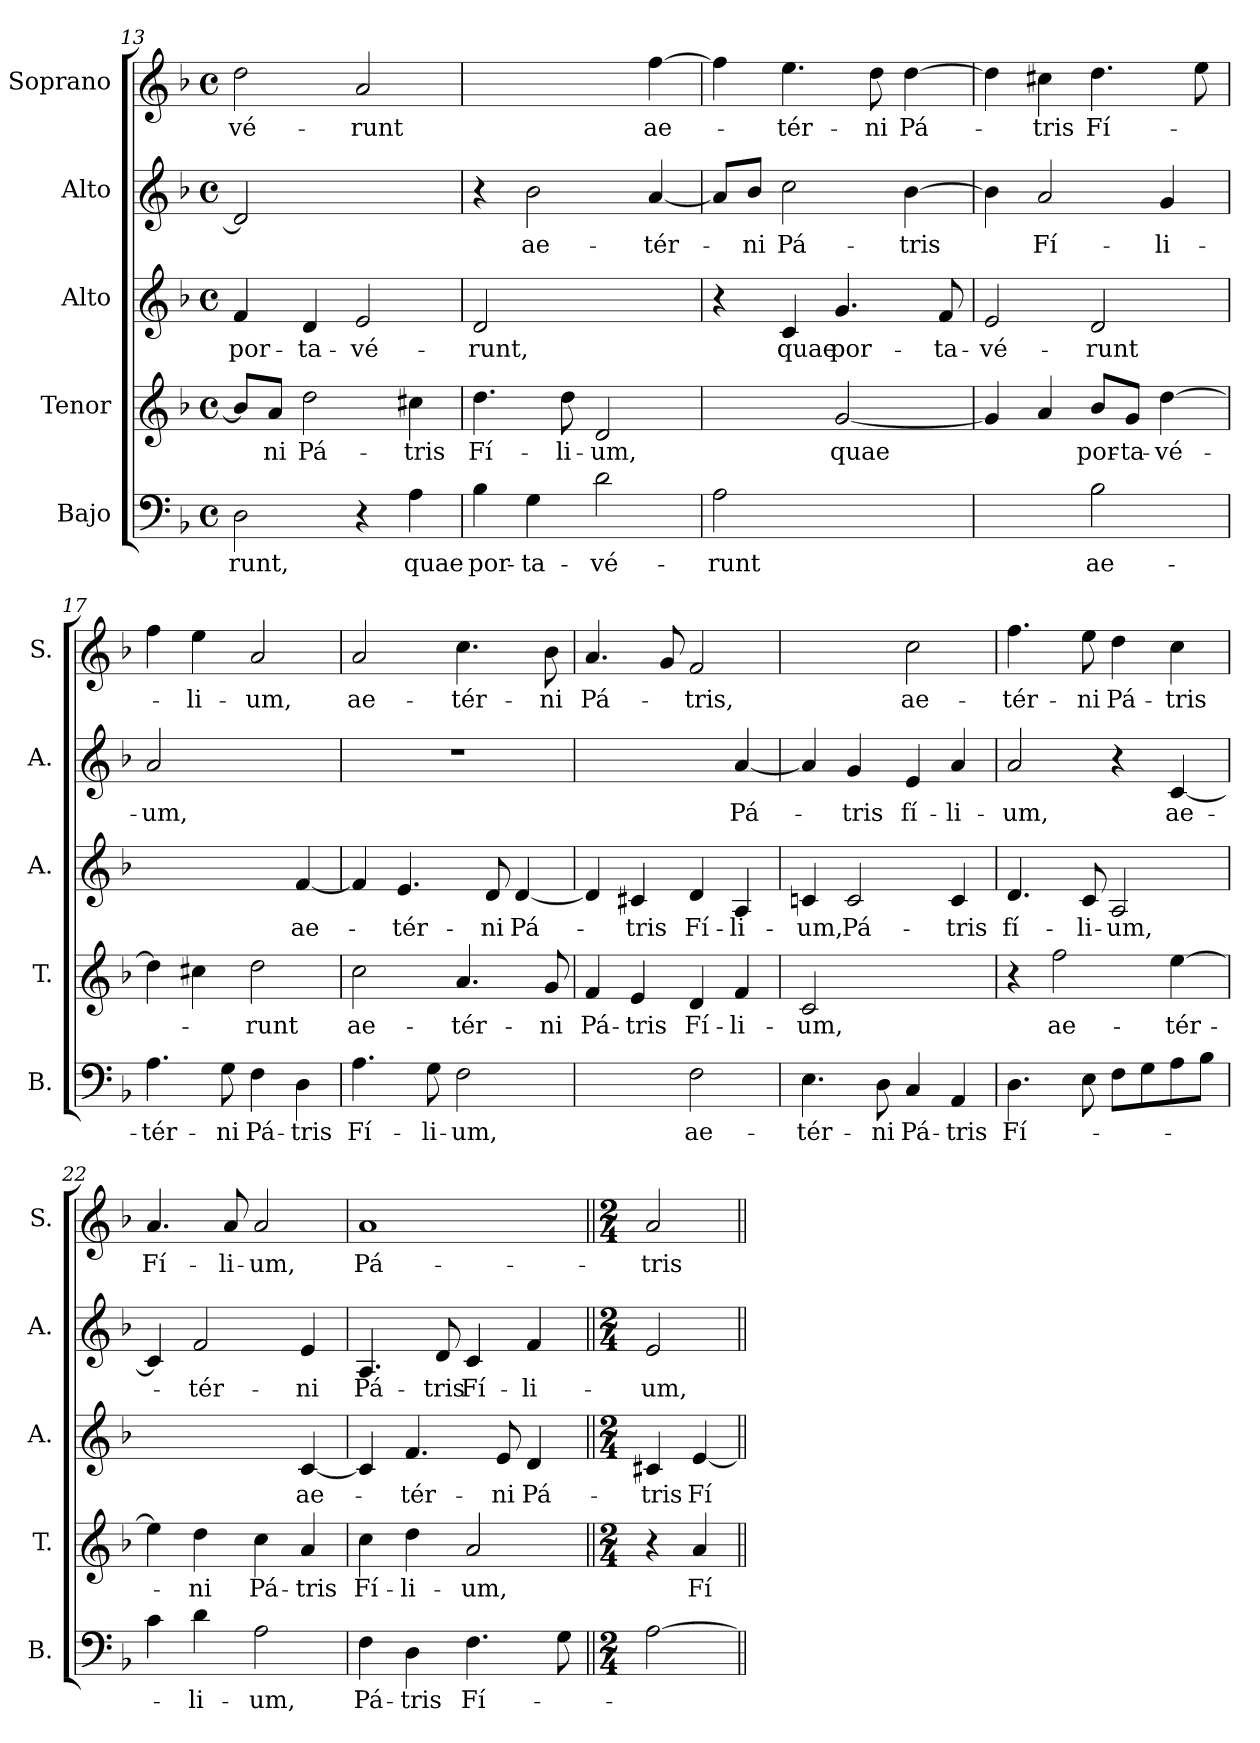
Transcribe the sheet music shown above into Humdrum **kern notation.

**kern	**text	**kern	**text	**kern	**text	**kern	**text	**kern	**text
*part5	*part5	*part4	*part4	*part3	*part3	*part2	*part2	*part1	*part1
*staff5	*staff5	*staff4	*staff4	*staff3	*staff3	*staff2	*staff2	*staff1	*staff1
*I"Bajo	*	*I"Tenor	*	*I"Alto	*	*I"Alto	*	*I"Soprano	*
*I'B.	*	*I'T.	*	*I'A.	*	*I'A.	*	*I'S.	*
*clefF4	*	*clefG2	*	*clefG2	*	*clefG2	*	*clefG2	*
*k[b-]	*	*k[b-]	*	*k[b-]	*	*k[b-]	*	*k[b-]	*
*F:	*	*F:	*	*F:	*	*F:	*	*F:	*
*M4/4	*	*M4/4	*	*M4/4	*	*M4/4	*	*M4/4	*
*met(c)	*	*met(c)	*	*met(c)	*	*met(c)	*	*met(c)	*
=13	=13	=13	=13	=13	=13	=13	=13	=13	=13
!	!LO:LY:b	!	!	!	!LO:LY:b	!	!	!	!LO:LY:b
2D\	-runt,	8b-/L]	.	4f/	por-	2d/]	.	2dd\	-vé-
!	!	!	!LO:LY:b	!	!	!	!	!	!
.	.	8a/J	-ni	.	.	.	.	.	.
!	!	!	!LO:LY:b	!	!LO:LY:b	!	!	!	!
.	.	2dd\	Pá-	4d/	-ta-	.	.	.	.
!	!	!	!	!	!LO:LY:b	!	!	!	!LO:LY:b
4r	.	.	.	2e/	-vé-	2ryy	.	2a/	-runt
!	!LO:LY:b	!	!LO:LY:b	!	!	!	!	!	!
4A\	quae	4cc#X\	-tris	.	.	.	.	.	.
=14	=14	=14	=14	=14	=14	=14	=14	=14	=14
!	!LO:LY:b	!	!LO:LY:b	!	!LO:LY:b	!	!	!	!
4B-\	por-	4.dd\	Fí-	2d/	-runt,	4r	.	2.ryy	.
!	!LO:LY:b	!	!	!	!	!	!LO:LY:b	!	!
4G\	-ta-	.	.	.	.	2b-\	ae-	.	.
!	!	!	!LO:LY:b	!	!	!	!	!	!
.	.	8dd\	-li-	.	.	.	.	.	.
!	!LO:LY:b	!	!LO:LY:b	!	!	!	!	!	!
2d\	-vé-	2d/	-um,	2ryy	.	.	.	.	.
!	!	!	!	!	!	!	!LO:LY:b	!	!LO:LY:b
.	.	.	.	.	.	[<4a/	-tér-	[>4ff\	ae-
=15	=15	=15	=15	=15	=15	=15	=15	=15	=15
!	!LO:LY:b	!	!	!	!	!	!	!	!
2A\	-runt	2ryy	.	4r	.	8a/L]	.	4ff\]	.
!	!	!	!	!	!	!	!LO:LY:b	!	!
.	.	.	.	.	.	8b-/J	-ni	.	.
!	!	!	!	!	!LO:LY:b	!	!LO:LY:b	!	!LO:LY:b
.	.	.	.	4c/	quae	2cc\	Pá-	4.ee\	-tér-
!	!	!	!LO:LY:b	!	!LO:LY:b	!	!	!	!
2ryy	.	[<2g/	quae	4.g/	por-	.	.	.	.
!	!	!	!	!	!	!	!	!	!LO:LY:b
.	.	.	.	.	.	.	.	8dd\	-ni
!	!	!	!	!	!	!	!LO:LY:b	!	!LO:LY:b
.	.	.	.	.	.	[<4b-\	-tris	[<4dd\	Pá-
!	!	!	!	!	!LO:LY:b	!	!	!	!
.	.	.	.	8f/	-ta-	.	.	.	.
!!LO:LB:g=z
=16	=16	=16	=16	=16	=16	=16	=16	=16	=16
!	!	!	!	!	!LO:LY:b	!	!	!	!
2ryy	.	4g/]	.	2e/	-vé-	4b-\]	.	4dd\]	.
!	!	!	!	!	!	!	!LO:LY:b	!	!LO:LY:b
.	.	4a/	.	.	.	2a/	Fí-	4cc#X\	-tris
!	!LO:LY:b	!	!LO:LY:b	!	!LO:LY:b	!	!	!	!LO:LY:b
2B-\	ae-	8b-/L	por-	2d/	-runt	.	.	4.dd\	Fí-
!	!	!	!LO:LY:b	!	!	!	!	!	!
.	.	8g/J	-ta-	.	.	.	.	.	.
!	!	!	!LO:LY:b:rj	!	!	!	!LO:LY:b	!	!
.	.	[>4dd\	-vé-	.	.	4g/	-li-	.	.
.	.	.	.	.	.	.	.	8ee\	.
=17	=17	=17	=17	=17	=17	=17	=17	=17	=17
!	!LO:LY:b	!	!	!	!	!	!LO:LY:b	!	!
4.A\	-tér-	4dd\]	.	2.ryy	.	2a/	-um,	4ff\	.
!	!	!	!	!	!	!	!	!	!LO:LY:b
.	.	4cc#X\	.	.	.	.	.	4ee\	-li-
!	!LO:LY:b	!	!	!	!	!	!	!	!
8G\	-ni	.	.	.	.	.	.	.	.
!	!LO:LY:b	!	!LO:LY:b	!	!	!	!	!	!LO:LY:b
4F\	Pá-	2dd\	-runt	.	.	2ryy	.	2a/	-um,
!	!LO:LY:b	!	!	!	!LO:LY:b	!	!	!	!
4D\	-tris	.	.	[<4f/	ae-	.	.	.	.
=18	=18	=18	=18	=18	=18	=18	=18	=18	=18
!	!LO:LY:b	!	!LO:LY:b	!	!	!	!	!	!LO:LY:b
4.A\	Fí-	2cc\	ae-	4f/]	.	1r	.	2a/	ae-
!	!	!	!	!	!LO:LY:b	!	!	!	!
.	.	.	.	4.e/	-tér-	.	.	.	.
!	!LO:LY:b	!	!	!	!	!	!	!	!
8G\	-li-	.	.	.	.	.	.	.	.
!	!LO:LY:b	!	!LO:LY:b	!	!	!	!	!	!LO:LY:b
2F\	-um,	4.a/	-tér-	.	.	.	.	4.cc\	-tér-
!	!	!	!	!	!LO:LY:b	!	!	!	!
.	.	.	.	8d/	-ni	.	.	.	.
!	!	!	!	!	!LO:LY:b	!	!	!	!
.	.	.	.	[<4d/	Pá-	.	.	.	.
!	!	!	!LO:LY:b	!	!	!	!	!	!LO:LY:b
.	.	8g/	-ni	.	.	.	.	8b-\	-ni
=19	=19	=19	=19	=19	=19	=19	=19	=19	=19
!	!	!	!LO:LY:b	!	!	!	!	!	!LO:LY:b
2ryy	.	4f/	Pá-	4d/]	.	2.ryy	.	4.a/	Pá-
!	!	!	!LO:LY:b	!	!LO:LY:b	!	!	!	!
.	.	4e/	-tris	4c#X/	-tris	.	.	.	.
.	.	.	.	.	.	.	.	8g/	.
!	!LO:LY:b	!	!LO:LY:b	!	!LO:LY:b	!	!	!	!LO:LY:b
2F\	ae-	4d/	Fí-	4d/	Fí-	.	.	2f/	-tris,
!	!	!	!LO:LY:b	!	!LO:LY:b	!	!LO:LY:b	!	!
.	.	4f/	-li-	4A/	-li-	[<4a/	Pá-	.	.
=20	=20	=20	=20	=20	=20	=20	=20	=20	=20
!	!LO:LY:b	!	!LO:LY:b	!	!LO:LY:b	!	!	!	!
4.E\	-tér-	2c/	-um,	4cn/	-um,	4a/]	.	2ryy	.
!	!	!	!	!	!LO:LY:b	!	!LO:LY:b	!	!
.	.	.	.	2c/	Pá-	4g/	-tris	.	.
!	!LO:LY:b	!	!	!	!	!	!	!	!
8D\	-ni	.	.	.	.	.	.	.	.
!	!LO:LY:b	!	!	!	!	!	!LO:LY:b	!	!LO:LY:b
4C/	Pá-	2ryy	.	.	.	4e/	fí-	2cc\	ae-
!	!LO:LY:b	!	!	!	!LO:LY:b	!	!LO:LY:b	!	!
4AA/	-tris	.	.	4c/	-tris	4a/	-li-	.	.
!!LO:PB:g=z
=21	=21	=21	=21	=21	=21	=21	=21	=21	=21
!	!LO:LY:b	!	!	!	!LO:LY:b	!	!LO:LY:b	!	!LO:LY:b
4.D\	Fí-	4r	.	4.d/	fí-	2a/	-um,	4.ff\	-tér-
!	!	!	!LO:LY:b	!	!	!	!	!	!
.	.	2ff\	ae-	.	.	.	.	.	.
!	!	!	!	!	!LO:LY:b	!	!	!	!LO:LY:b
8E\	.	.	.	8c/	-li-	.	.	8ee\	-ni
!	!	!	!	!	!LO:LY:b	!	!	!	!LO:LY:b
8F\L	.	.	.	2A/	-um,	4r	.	4dd\	Pá-
8G\	.	.	.	.	.	.	.	.	.
!	!	!	!LO:LY:b	!	!	!	!LO:LY:b	!	!LO:LY:b
8A\	.	[>4ee\	-tér-	.	.	[<4c/	ae-	4cc\	-tris
8B-\J	.	.	.	.	.	.	.	.	.
=22	=22	=22	=22	=22	=22	=22	=22	=22	=22
!	!	!	!	!	!	!	!	!	!LO:LY:b
4c\	.	4ee\]	.	2.ryy	.	4c/]	.	4.a/	Fí-
!	!LO:LY:b	!	!LO:LY:b	!	!	!	!LO:LY:b	!	!
4d\	-li-	4dd\	-ni	.	.	2f/	-tér-	.	.
!	!	!	!	!	!	!	!	!	!LO:LY:b
.	.	.	.	.	.	.	.	8a/	-li-
!	!LO:LY:b	!	!LO:LY:b	!	!	!	!	!	!LO:LY:b
2A\	-um,	4cc\	Pá-	.	.	.	.	2a/	-um,
!	!	!	!LO:LY:b:rj	!	!LO:LY:b	!	!LO:LY:b	!	!
.	.	4a/	-tris	[<4c/	ae-	4e/	-ni	.	.
=23	=23	=23	=23	=23	=23	=23	=23	=23	=23
!	!LO:LY:b	!	!LO:LY:b	!	!	!	!LO:LY:b	!	!LO:LY:b
4F\	Pá-	4cc\	Fí-	4c/]	.	4.A/	Pá-	1a	Pá-
!	!LO:LY:b	!	!LO:LY:b	!	!LO:LY:b	!	!	!	!
4D\	-tris	4dd\	-li-	4.f/	-tér-	.	.	.	.
!	!	!	!	!	!	!	!LO:LY:b	!	!
.	.	.	.	.	.	8d/	-tris	.	.
!	!LO:LY:b	!	!LO:LY:b	!	!	!	!LO:LY:b	!	!
4.F\	Fí-	2a/	-um,	.	.	4c/	Fí-	.	.
!	!	!	!	!	!LO:LY:b	!	!	!	!
.	.	.	.	8e/	-ni	.	.	.	.
!	!	!	!	!	!LO:LY:b	!	!LO:LY:b	!	!
.	.	.	.	4d/	Pá-	4f/	-li-	.	.
8G\	.	.	.	.	.	.	.	.	.
=24||	=24||	=24||	=24||	=24||	=24||	=24||	=24||	=24||	=24||
*M2/4	*	*M2/4	*	*M2/4	*	*M2/4	*	*M2/4	*
!	!	!	!	!	!LO:LY:b	!	!LO:LY:b	!	!LO:LY:b
[>2A\	.	4r	.	4c#X/	-tris	2e/	-um,	2a/	-tris
!	!	!	!LO:LY:b	!	!LO:LY:b	!	!	!	!
.	.	4a/	Fí-	[<4e/	Fí-	.	.	.	.
=||	=||	=||	=||	=||	=||	=||	=||	=||	=||
*-	*-	*-	*-	*-	*-	*-	*-	*-	*-
